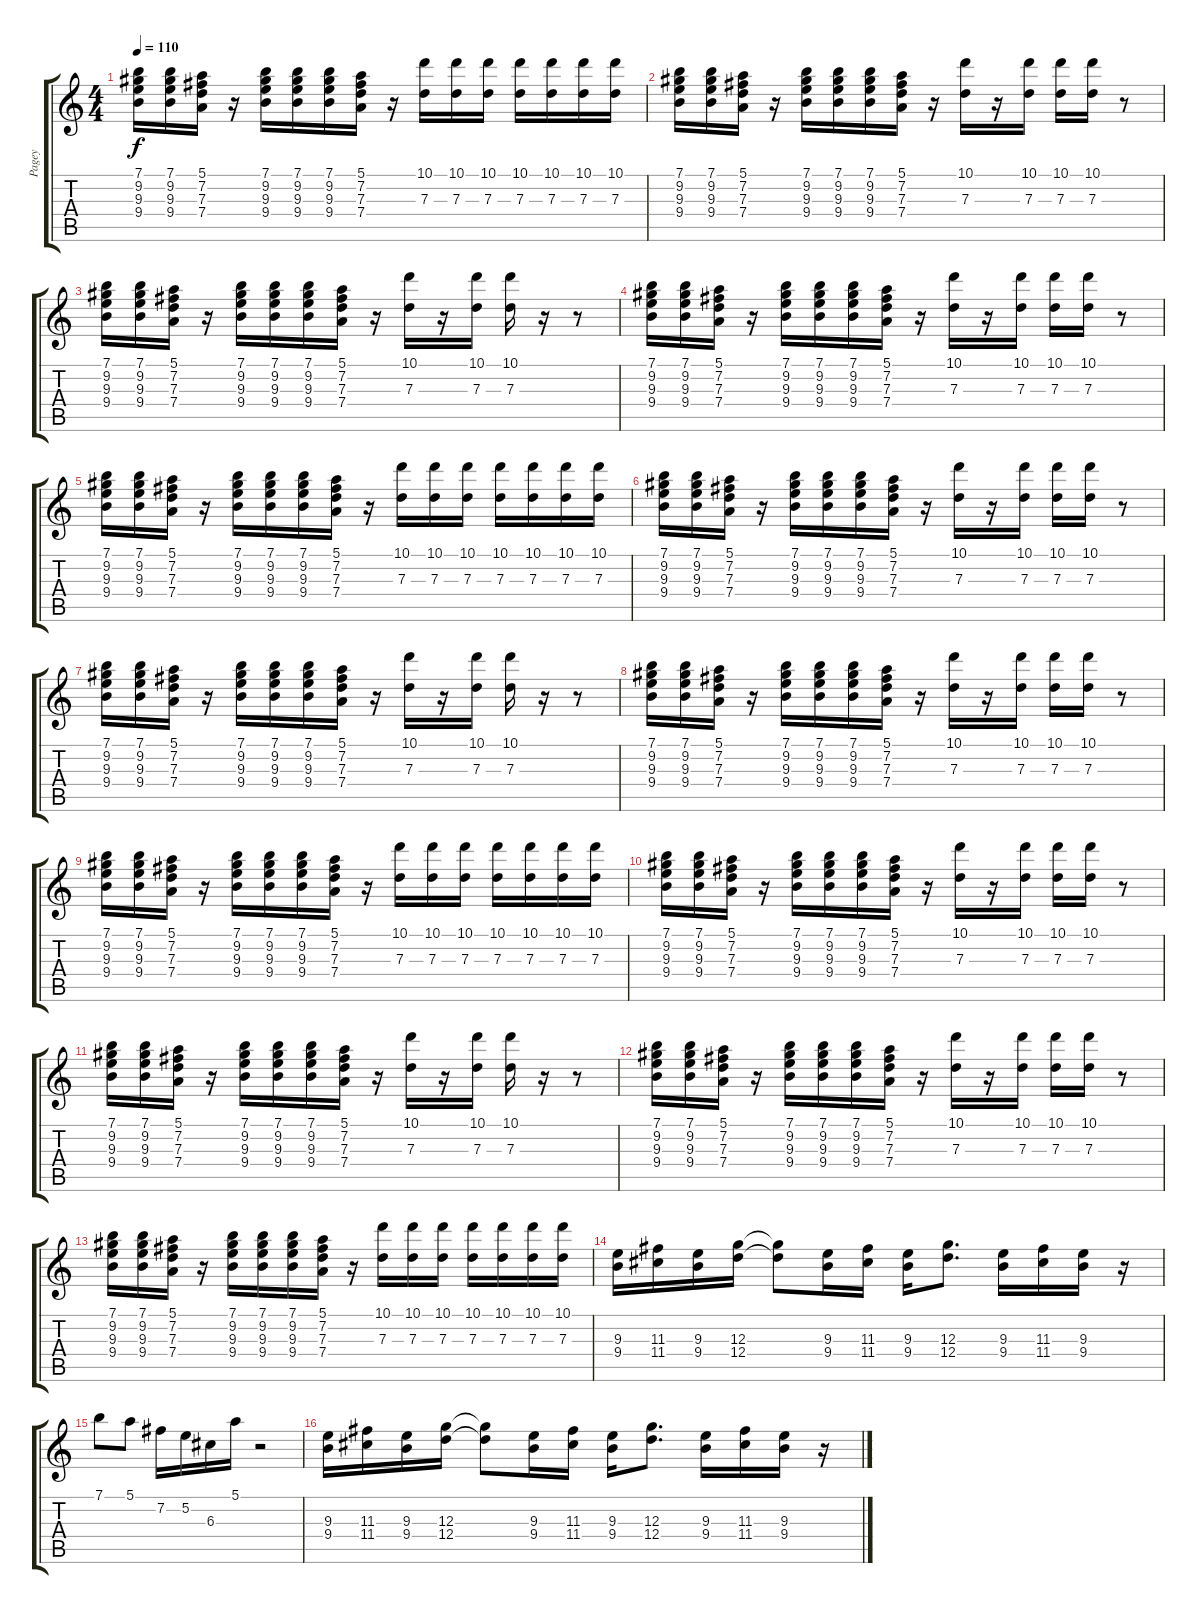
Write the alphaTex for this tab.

\track ("Pagey" "Pagey") {instrument distortionguitar}
\staff {score tabs}
\tuning (E4 B3 G3 D3 A2 E2) {hide}
\ts (4 4)
\tempo 110
\clef g2
\ks c
(7.1 9.2 9.3 9.4).16{dy f} (7.1 9.2 9.3 9.4).16 (5.1 7.2 7.3 7.4).16 r.16 (7.1 9.2 9.3 9.4).16 (7.1 9.2 9.3 9.4).16 (7.1 9.2 9.3 9.4).16 (5.1 7.2 7.3 7.4).16 r.16 (10.1 7.3).16 (10.1 7.3).16 (10.1 7.3).16 (10.1 7.3).16 (10.1 7.3).16 (10.1 7.3).16 (10.1 7.3).16 |
(7.1 9.2 9.3 9.4).16 (7.1 9.2 9.3 9.4).16 (5.1 7.2 7.3 7.4).16 r.16 (7.1 9.2 9.3 9.4).16 (7.1 9.2 9.3 9.4).16 (7.1 9.2 9.3 9.4).16 (5.1 7.2 7.3 7.4).16 r.16 (10.1 7.3).16 r.16 (10.1 7.3).16 (10.1 7.3).16 (10.1 7.3).16 r.8 |
(7.1 9.2 9.3 9.4).16 (7.1 9.2 9.3 9.4).16 (5.1 7.2 7.3 7.4).16 r.16 (7.1 9.2 9.3 9.4).16 (7.1 9.2 9.3 9.4).16 (7.1 9.2 9.3 9.4).16 (5.1 7.2 7.3 7.4).16 r.16 (10.1 7.3).16 r.16 (10.1 7.3).16 (10.1 7.3).16 r.16 r.8 |
(7.1 9.2 9.3 9.4).16 (7.1 9.2 9.3 9.4).16 (5.1 7.2 7.3 7.4).16 r.16 (7.1 9.2 9.3 9.4).16 (7.1 9.2 9.3 9.4).16 (7.1 9.2 9.3 9.4).16 (5.1 7.2 7.3 7.4).16 r.16 (10.1 7.3).16 r.16 (10.1 7.3).16 (10.1 7.3).16 (10.1 7.3).16 r.8 |
(7.1 9.2 9.3 9.4).16 (7.1 9.2 9.3 9.4).16 (5.1 7.2 7.3 7.4).16 r.16 (7.1 9.2 9.3 9.4).16 (7.1 9.2 9.3 9.4).16 (7.1 9.2 9.3 9.4).16 (5.1 7.2 7.3 7.4).16 r.16 (10.1 7.3).16 (10.1 7.3).16 (10.1 7.3).16 (10.1 7.3).16 (10.1 7.3).16 (10.1 7.3).16 (10.1 7.3).16 |
(7.1 9.2 9.3 9.4).16 (7.1 9.2 9.3 9.4).16 (5.1 7.2 7.3 7.4).16 r.16 (7.1 9.2 9.3 9.4).16 (7.1 9.2 9.3 9.4).16 (7.1 9.2 9.3 9.4).16 (5.1 7.2 7.3 7.4).16 r.16 (10.1 7.3).16 r.16 (10.1 7.3).16 (10.1 7.3).16 (10.1 7.3).16 r.8 |
(7.1 9.2 9.3 9.4).16 (7.1 9.2 9.3 9.4).16 (5.1 7.2 7.3 7.4).16 r.16 (7.1 9.2 9.3 9.4).16 (7.1 9.2 9.3 9.4).16 (7.1 9.2 9.3 9.4).16 (5.1 7.2 7.3 7.4).16 r.16 (10.1 7.3).16 r.16 (10.1 7.3).16 (10.1 7.3).16 r.16 r.8 |
(7.1 9.2 9.3 9.4).16 (7.1 9.2 9.3 9.4).16 (5.1 7.2 7.3 7.4).16 r.16 (7.1 9.2 9.3 9.4).16 (7.1 9.2 9.3 9.4).16 (7.1 9.2 9.3 9.4).16 (5.1 7.2 7.3 7.4).16 r.16 (10.1 7.3).16 r.16 (10.1 7.3).16 (10.1 7.3).16 (10.1 7.3).16 r.8 |
(7.1 9.2 9.3 9.4).16 (7.1 9.2 9.3 9.4).16 (5.1 7.2 7.3 7.4).16 r.16 (7.1 9.2 9.3 9.4).16 (7.1 9.2 9.3 9.4).16 (7.1 9.2 9.3 9.4).16 (5.1 7.2 7.3 7.4).16 r.16 (10.1 7.3).16 (10.1 7.3).16 (10.1 7.3).16 (10.1 7.3).16 (10.1 7.3).16 (10.1 7.3).16 (10.1 7.3).16 |
(7.1 9.2 9.3 9.4).16 (7.1 9.2 9.3 9.4).16 (5.1 7.2 7.3 7.4).16 r.16 (7.1 9.2 9.3 9.4).16 (7.1 9.2 9.3 9.4).16 (7.1 9.2 9.3 9.4).16 (5.1 7.2 7.3 7.4).16 r.16 (10.1 7.3).16 r.16 (10.1 7.3).16 (10.1 7.3).16 (10.1 7.3).16 r.8 |
(7.1 9.2 9.3 9.4).16 (7.1 9.2 9.3 9.4).16 (5.1 7.2 7.3 7.4).16 r.16 (7.1 9.2 9.3 9.4).16 (7.1 9.2 9.3 9.4).16 (7.1 9.2 9.3 9.4).16 (5.1 7.2 7.3 7.4).16 r.16 (10.1 7.3).16 r.16 (10.1 7.3).16 (10.1 7.3).16 r.16 r.8 |
(7.1 9.2 9.3 9.4).16 (7.1 9.2 9.3 9.4).16 (5.1 7.2 7.3 7.4).16 r.16 (7.1 9.2 9.3 9.4).16 (7.1 9.2 9.3 9.4).16 (7.1 9.2 9.3 9.4).16 (5.1 7.2 7.3 7.4).16 r.16 (10.1 7.3).16 r.16 (10.1 7.3).16 (10.1 7.3).16 (10.1 7.3).16 r.8 |
(7.1 9.2 9.3 9.4).16 (7.1 9.2 9.3 9.4).16 (5.1 7.2 7.3 7.4).16 r.16 (7.1 9.2 9.3 9.4).16 (7.1 9.2 9.3 9.4).16 (7.1 9.2 9.3 9.4).16 (5.1 7.2 7.3 7.4).16 r.16 (10.1 7.3).16 (10.1 7.3).16 (10.1 7.3).16 (10.1 7.3).16 (10.1 7.3).16 (10.1 7.3).16 (10.1 7.3).16 |
(9.3 9.4).16 (11.3 11.4).16 (9.3 9.4).16 (12.3 12.4).16 (12.3{t} 12.4{t}).8 (9.3 9.4).16 (11.3 11.4).16 (9.3 9.4).16 (12.3 12.4).8{d} (9.3 9.4).16 (11.3 11.4).16 (9.3 9.4).16 r.16 |
7.1.8 5.1.8 7.2.16 5.2.16 6.3.16 5.1.16 r.2 |
(9.3 9.4).16 (11.3 11.4).16 (9.3 9.4).16 (12.3 12.4).16 (12.3{t} 12.4{t}).8 (9.3 9.4).16 (11.3 11.4).16 (9.3 9.4).16 (12.3 12.4).8{d} (9.3 9.4).16 (11.3 11.4).16 (9.3 9.4).16 r.16
